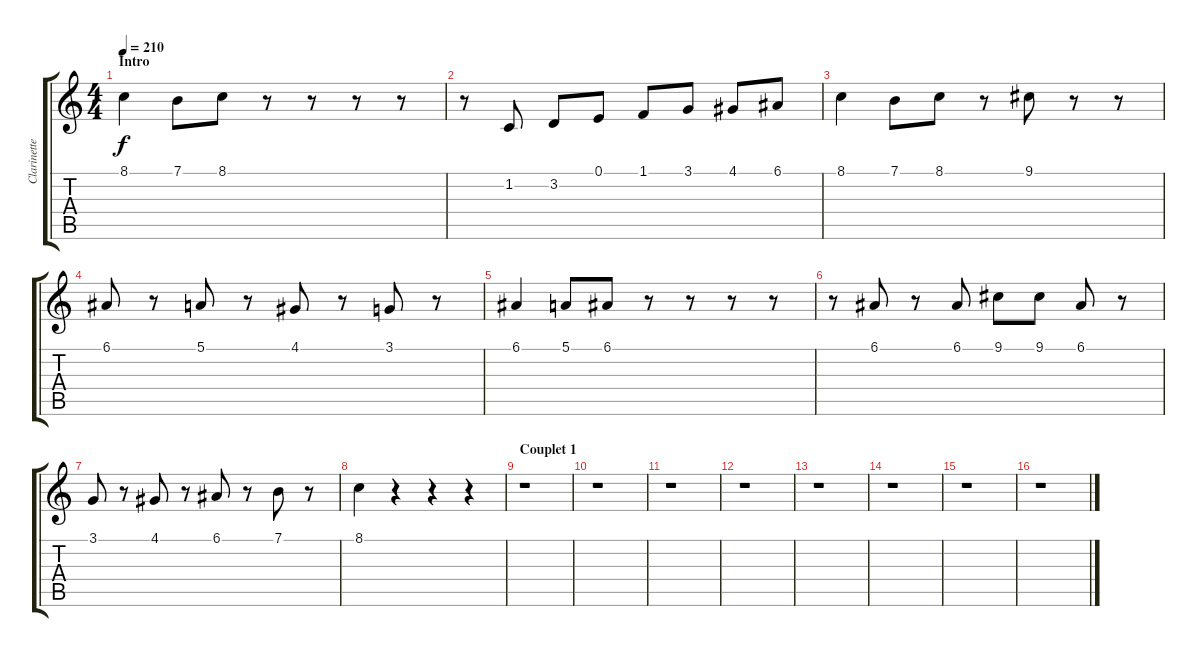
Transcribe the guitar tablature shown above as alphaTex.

\track ("Clarinette" "Clarinette") {instrument clarinet}
\staff {score tabs}
\tuning (E4 B3 G3 D3 A2 E2) {hide}
\ts (4 4)
\section ("" "Intro")
\tempo 210
\clef g2
\ks c
8.1.4{dy f instrument clarinet} 7.1.8 8.1.8 r.8 r.8 r.8 r.8 |
r.8 1.2.8 3.2.8 0.1.8 1.1.8 3.1.8 4.1.8 6.1.8 |
8.1.4 7.1.8 8.1.8 r.8 9.1.8 r.8 r.8 |
6.1.8 r.8 5.1.8 r.8 4.1.8 r.8 3.1.8 r.8 |
6.1.4 5.1.8 6.1.8 r.8 r.8 r.8 r.8 |
r.8 6.1.8 r.8 6.1.8 9.1.8 9.1.8 6.1.8 r.8 |
3.1.8 r.8 4.1.8 r.8 6.1.8 r.8 7.1.8 r.8 |
8.1.4 r.4 r.4 r.4 |
\section ("" "Couplet 1")
r.1 |
r.1 |
r.1 |
r.1 |
r.1 |
r.1 |
r.1 |
r.1
